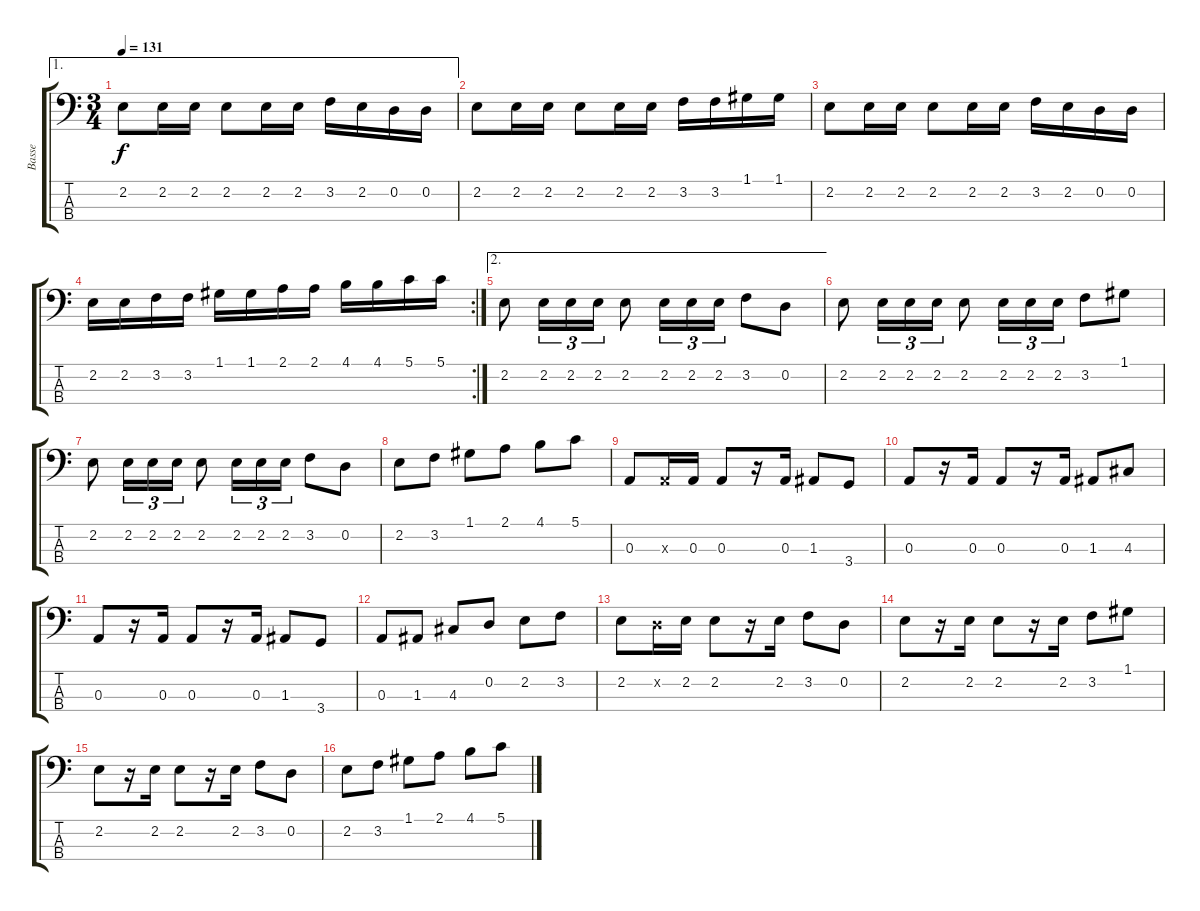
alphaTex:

\track ("Basse" "Basse") {instrument electricbassfinger}
\staff {score tabs}
\tuning (G2 D2 A1 E1) {hide}
\ae 1
\ts (3 4)
\tempo 131
\clef f4
\ks c
2.2.8{dy f} 2.2.16 2.2.16 2.2.8 2.2.16 2.2.16 3.2.16 2.2.16 0.2.16 0.2.16 |
2.2.8 2.2.16 2.2.16 2.2.8 2.2.16 2.2.16 3.2.16 3.2.16 1.1.16 1.1.16 |
2.2.8 2.2.16 2.2.16 2.2.8 2.2.16 2.2.16 3.2.16 2.2.16 0.2.16 0.2.16 |
\rc 2
2.2.16 2.2.16 3.2.16 3.2.16 1.1.16 1.1.16 2.1.16 2.1.16 4.1.16 4.1.16 5.1.16 5.1.16 |
\ae 2
2.2.8 2.2.16{tu (3 2)} 2.2.16{tu (3 2)} 2.2.16{tu (3 2)} 2.2.8 2.2.16{tu (3 2)} 2.2.16{tu (3 2)} 2.2.16{tu (3 2)} 3.2.8 0.2.8 |
2.2.8 2.2.16{tu (3 2)} 2.2.16{tu (3 2)} 2.2.16{tu (3 2)} 2.2.8 2.2.16{tu (3 2)} 2.2.16{tu (3 2)} 2.2.16{tu (3 2)} 3.2.8 1.1.8 |
2.2.8 2.2.16{tu (3 2)} 2.2.16{tu (3 2)} 2.2.16{tu (3 2)} 2.2.8 2.2.16{tu (3 2)} 2.2.16{tu (3 2)} 2.2.16{tu (3 2)} 3.2.8 0.2.8 |
2.2.8 3.2.8 1.1.8 2.1.8 4.1.8 5.1.8 |
0.3.8 0.3{x}.16 0.3.16 0.3.8 r.16 0.3.16 1.3.8 3.4.8 |
0.3.8 r.16 0.3.16 0.3.8 r.16 0.3.16 1.3.8 4.3.8 |
0.3.8 r.16 0.3.16 0.3.8 r.16 0.3.16 1.3.8 3.4.8 |
0.3.8 1.3.8 4.3.8 0.2.8 2.2.8 3.2.8 |
2.2.8 0.2{x}.16 2.2.16 2.2.8 r.16 2.2.16 3.2.8 0.2.8 |
2.2.8 r.16 2.2.16 2.2.8 r.16 2.2.16 3.2.8 1.1.8 |
2.2.8 r.16 2.2.16 2.2.8 r.16 2.2.16 3.2.8 0.2.8 |
2.2.8 3.2.8 1.1.8 2.1.8 4.1.8 5.1.8
